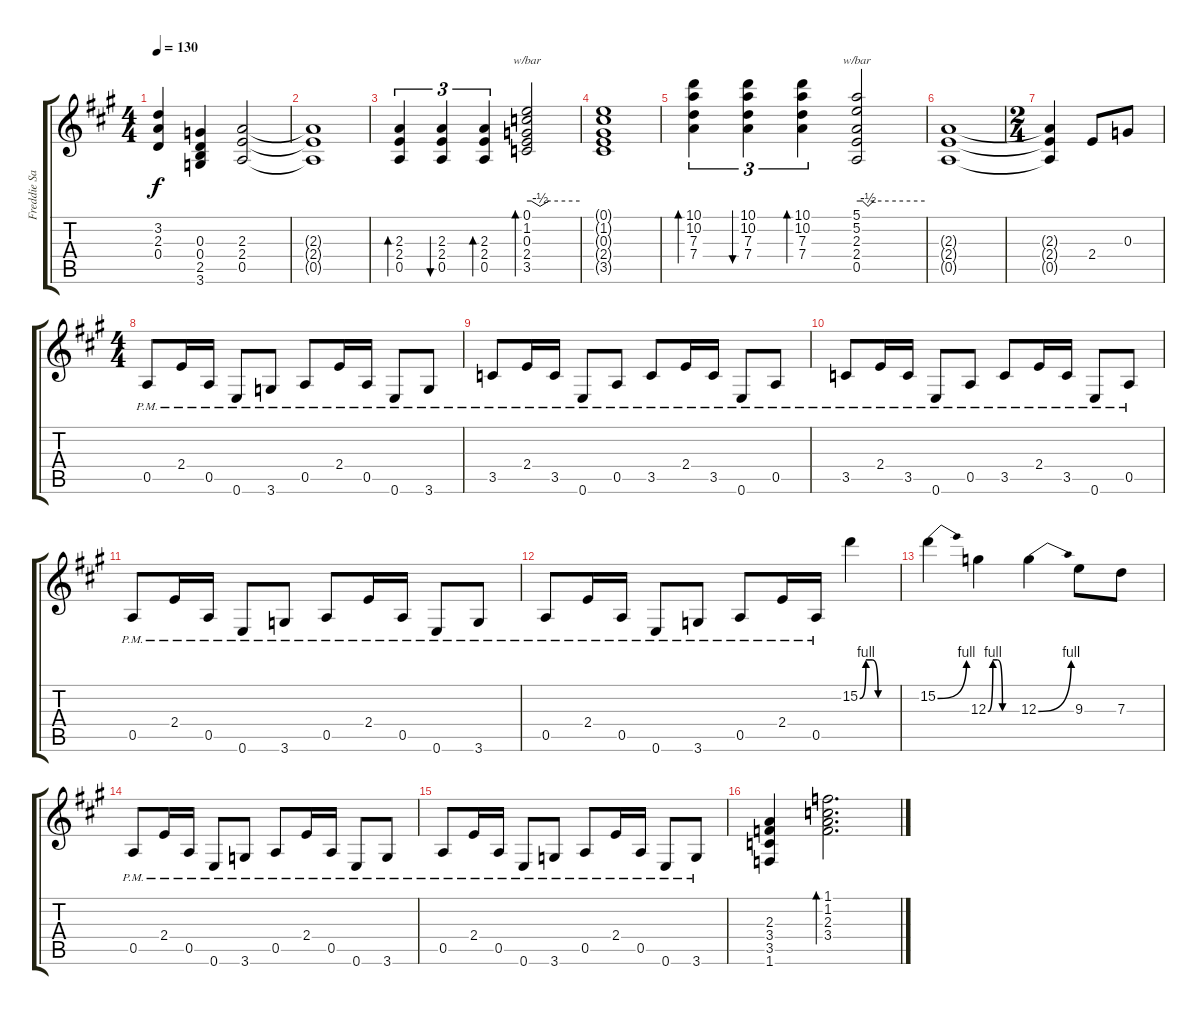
\track ("Freddie Salem Guitar" "Freddie Sa") {instrument distortionguitar}
\staff {score tabs}
\tuning (E4 B3 G3 D3 A2 E2) {hide}
\ts (4 4)
\tempo 130
\clef g2
\ks f#minor
(3.2 2.3 0.4).4{dy f} (0.3 0.4 2.5 3.6).4 (2.3 2.4 0.5).2 |
(2.3{t} 2.4{t} 0.5{t}).1 |
(2.3 2.4 0.5).4{tu (3 2) bd 60 volume 12 balance 16} (2.3 2.4 0.5).4{tu (3 2) bu 60} (2.3 2.4 0.5).4{tu (3 2) bd 60} (0.1 1.2 0.3 2.4 3.5).2{tbe (custom default 0 0 5 0 15 -2 25 0 60 0) bd 240} |
(0.1{t} 1.2{t} 0.3{t} 2.4{t} 3.5{t}).1 |
(10.1 10.2 7.3 7.4).4{tu (3 2) bd 60} (10.1 10.2 7.3 7.4).4{tu (3 2) bu 60} (10.1 10.2 7.3 7.4).4{tu (3 2) bd 60} (5.1 5.2 2.3 2.4 0.5).2{tbe (custom default 0 0 5 0 10 -2 15 0 60 0)} |
(2.3{t} 2.4{t} 0.5{t}).1 |
\ts (2 4)
(2.3{t} 2.4{t} 0.5{t}).4 2.4.8{instrument electricguitarclean} 0.3.8 |
\ts (4 4)
0.5{pm}.8{volume 12 balance 16 instrument electricguitarmuted} 2.4{pm}.16 0.5{pm}.16 0.6{pm}.8 3.6{pm}.8 0.5{pm}.8 2.4{pm}.16 0.5{pm}.16 0.6{pm}.8 3.6{pm}.8 |
3.5{pm}.8 2.4{pm}.16 3.5{pm}.16 0.6{pm}.8 0.5{pm}.8 3.5{pm}.8 2.4{pm}.16 3.5{pm}.16 0.6{pm}.8 0.5{pm}.8 |
3.5{pm}.8 2.4{pm}.16 3.5{pm}.16 0.6{pm}.8 0.5{pm}.8 3.5{pm}.8 2.4{pm}.16 3.5{pm}.16 0.6{pm}.8 0.5{pm}.8 |
0.5{pm}.8 2.4{pm}.16 0.5{pm}.16 0.6{pm}.8 3.6{pm}.8 0.5{pm}.8 2.4{pm}.16 0.5{pm}.16 0.6{pm}.8 3.6{pm}.8 |
0.5{pm}.8 2.4{pm}.16 0.5{pm}.16 0.6{pm}.8 3.6{pm}.8 0.5{pm}.8 2.4{pm}.16 0.5{pm}.16 15.2{be (custom 0 0 10 4 20 4 30 0 60 0)}.4{volume 13 balance 8 instrument distortionguitar} |
15.2{be (bend 0 0 60 4)}.4 12.3{be (custom 0 0 10 4 20 4 30 0 60 0)}.4 12.3{be (bend 0 0 60 4)}.4 9.3.8 7.3.8 |
0.5{pm}.8 2.4{pm}.16 0.5{pm}.16 0.6{pm}.8 3.6{pm}.8 0.5{pm}.8 2.4{pm}.16 0.5{pm}.16 0.6{pm}.8 3.6{pm}.8 |
0.5{pm}.8 2.4{pm}.16 0.5{pm}.16 0.6{pm}.8 3.6{pm}.8 0.5{pm}.8 2.4{pm}.16 0.5{pm}.16 0.6{pm}.8 3.6{pm}.8 |
(2.3 3.4 3.5 1.6).4{volume 10} (1.1 1.2 2.3 3.4).2{d bd 240}
